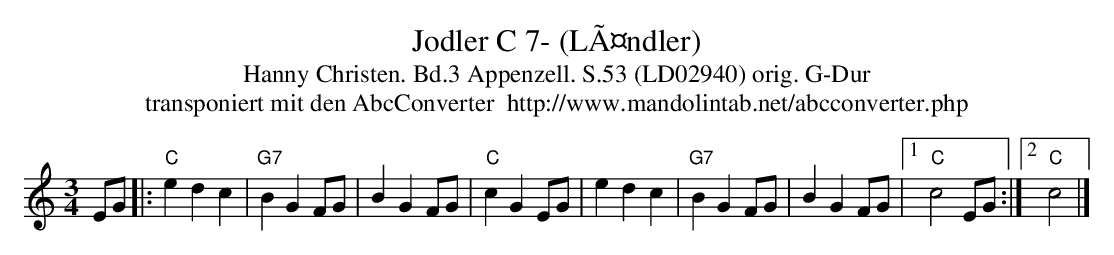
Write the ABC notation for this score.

X:1
T:Jodler C 7- (LÃ¤ndler)
T:Hanny Christen. Bd.3 Appenzell. S.53 (LD02940) orig. G-Dur
T: transponiert mit den AbcConverter  http://www.mandolintab.net/abcconverter.php
M:3/4
L:1/8
K:Cmaj
EG |: "C"e2 d2 c2 | "G7"B2 G2 FG | B2 G2 FG | "C"c2 G2 EG | e2 d2 c2 | "G7"B2 G2 FG | B2 G2 FG |1 "C"c4 EG :|2 "C"c4 |]
